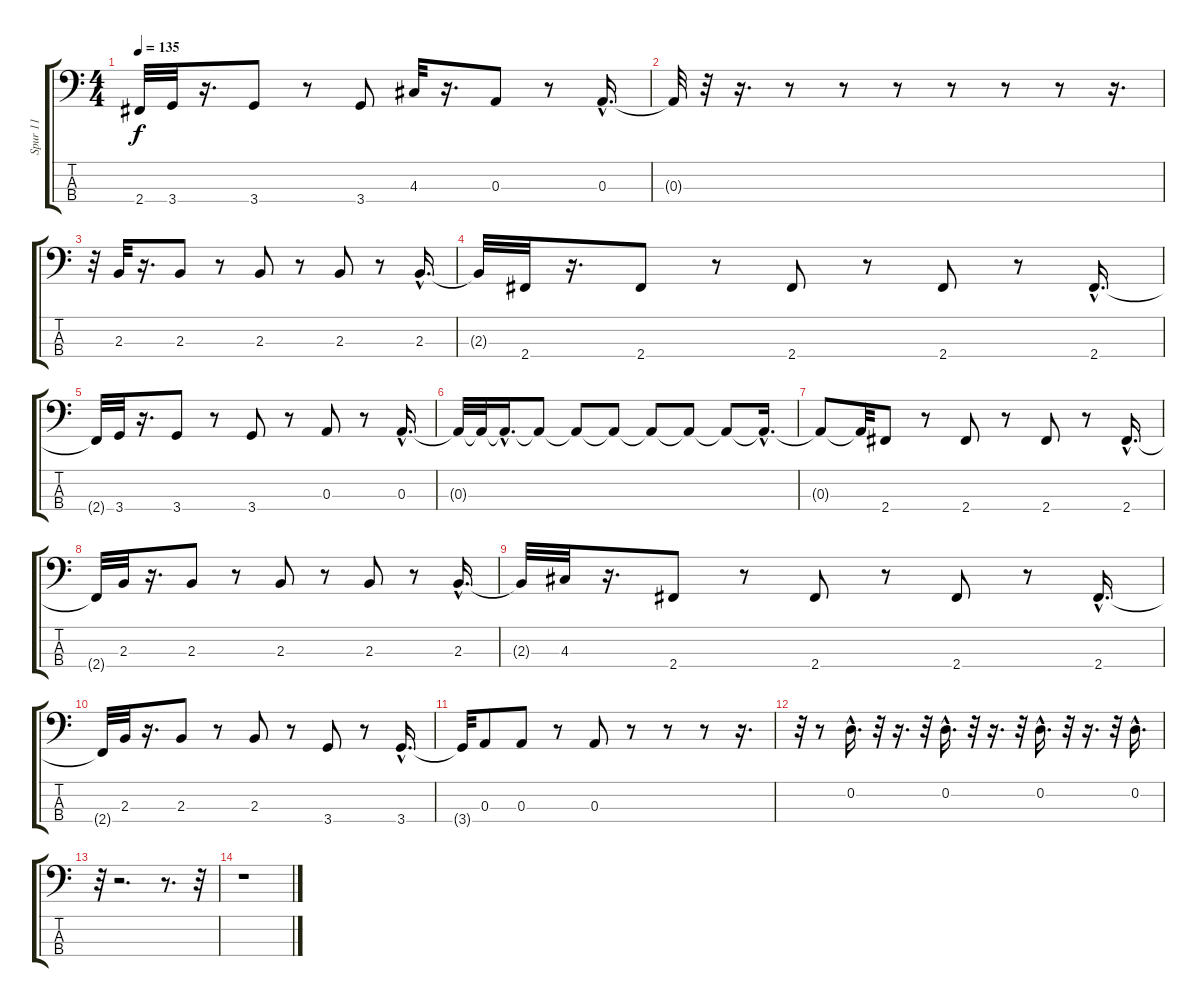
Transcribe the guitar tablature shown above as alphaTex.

\track ("Spur 11" "Spur 11") {instrument synthbass1}
\staff {score tabs}
\tuning (G2 D2 A1 E1) {hide}
\ts (4 4)
\tempo 135
\clef f4
\ks c
2.4{t}.32{dy f} 3.4.32 r.16{d} 3.4.8 r.8 3.4.8 4.3.32 r.16{d} 0.3.8 r.8 0.3{hac}.16{d} |
0.3{t}.32 r.32 r.16{d} r.8 r.8 r.8 r.8 r.8 r.8 r.16{d} |
r.32 2.3.32 r.16{d} 2.3.8 r.8 2.3.8 r.8 2.3.8 r.8 2.3{hac}.16{d} |
2.3{t}.32 2.4.32 r.16{d} 2.4.8 r.8 2.4.8 r.8 2.4.8 r.8 2.4{hac}.16{d} |
2.4{t}.32 3.4.32 r.16{d} 3.4.8 r.8 3.4.8 r.8 0.3.8 r.8 0.3{hac}.16{d} |
0.3{t}.32 0.3{t}.32 0.3{hac t}.16{d} 0.3{t}.8 0.3{t}.8 0.3{t}.8 0.3{t}.8 0.3{t}.8 0.3{t}.8 0.3{hac t}.16{d} |
0.3{t}.8 0.3{t}.32 2.4.8 r.8 2.4.8 r.8 2.4.8 r.8 2.4{hac}.16{d} |
2.4{t}.32 2.3.32 r.16{d} 2.3.8 r.8 2.3.8 r.8 2.3.8 r.8 2.3{hac}.16{d} |
2.3{t}.32 4.3.32 r.16{d} 2.4.8 r.8 2.4.8 r.8 2.4.8 r.8 2.4{hac}.16{d} |
2.4{t}.32 2.3.32 r.16{d} 2.3.8 r.8 2.3.8 r.8 3.4.8 r.8 3.4{hac}.16{d} |
3.4{t}.32 0.3.8 0.3.8 r.8 0.3.8 r.8 r.8 r.8 r.16{d} |
r.32 r.8 0.2{hac}.16{d} r.32 r.16{d} r.32 0.2{hac}.16{d} r.32 r.16{d} r.32 0.2{hac}.16{d} r.32 r.16{d} r.32 0.2{hac}.16{d} |
r.32 r.2{d} r.8{d} r.32 |
r.1
